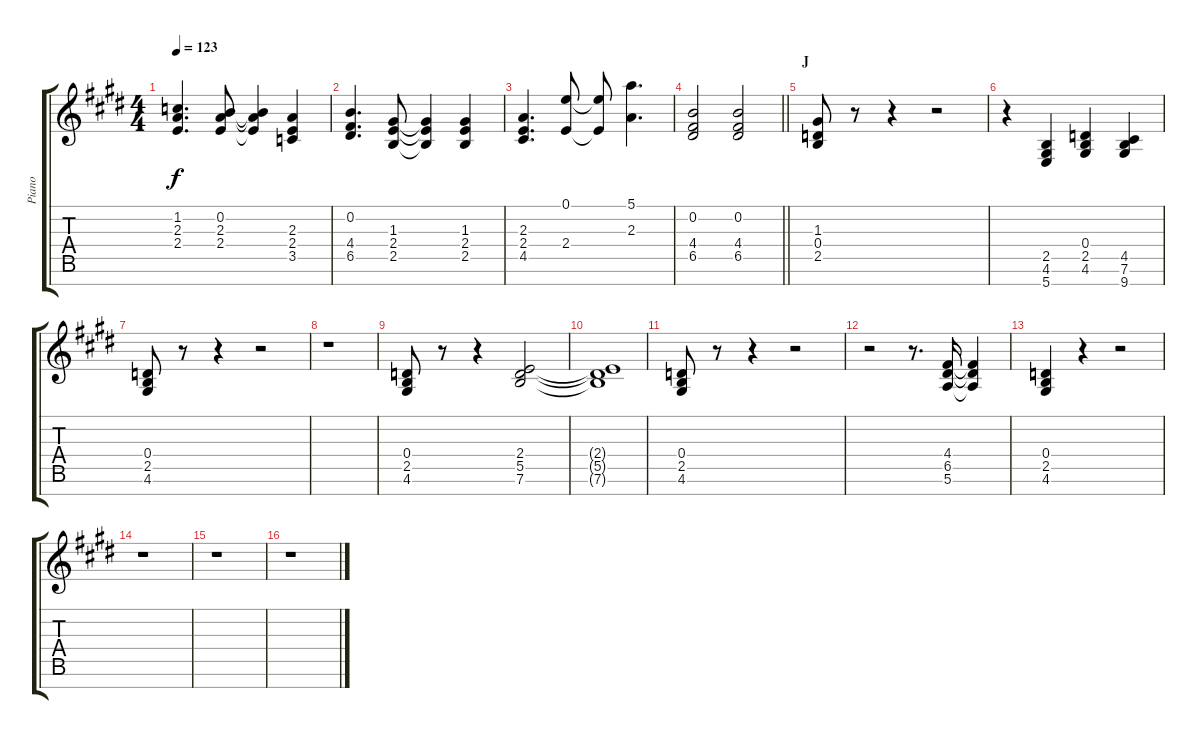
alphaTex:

\track ("Piano" "Piano") {instrument acousticgrandpiano}
\staff {score tabs}
\tuning (E5 B4 G4 D4 A3 E3 B2) {hide}
\ts (4 4)
\tempo 123
\clef g2
\ks e
(1.2 2.3 2.4).4{d dy f} (0.2 2.3 2.4).8 (0.2{t} 2.3{t} 2.4{t}).4 (2.3 2.4 3.5).4 |
(0.2 4.4 6.5).4{d} (1.3 2.4 2.5).8 (1.3{t} 2.4{t} 2.5{t}).4 (1.3 2.4 2.5).4 |
(2.3 2.4 4.5).4{d} (0.1 2.4).8 (0.1{t} 2.4{t}).8 (5.1 2.3).4{d} |
\barLineRight lightlight
(0.2 4.4 6.5).2 (0.2 4.4 6.5).2 |
\section ("" "J")
(1.3 0.4 2.5).8 r.8 r.4 r.2 |
r.4 (2.5 4.6 5.7).4 (0.4 2.5 4.6).4 (4.5 7.6 9.7).4 |
(0.4 2.5 4.6).8 r.8 r.4 r.2 |
r.1 |
(0.4 2.5 4.6).8 r.8 r.4 (2.4 5.5 7.6).2 |
(2.4{t} 5.5{t} 7.6{t}).1 |
(0.4 2.5 4.6).8 r.8 r.4 r.2 |
r.2 r.8{d} (4.4 6.5 5.6).16 (4.4{t} 6.5{t} 5.6{t}).4 |
(0.4 2.5 4.6).4 r.4 r.2 |
r.1 |
r.1 |
r.1
